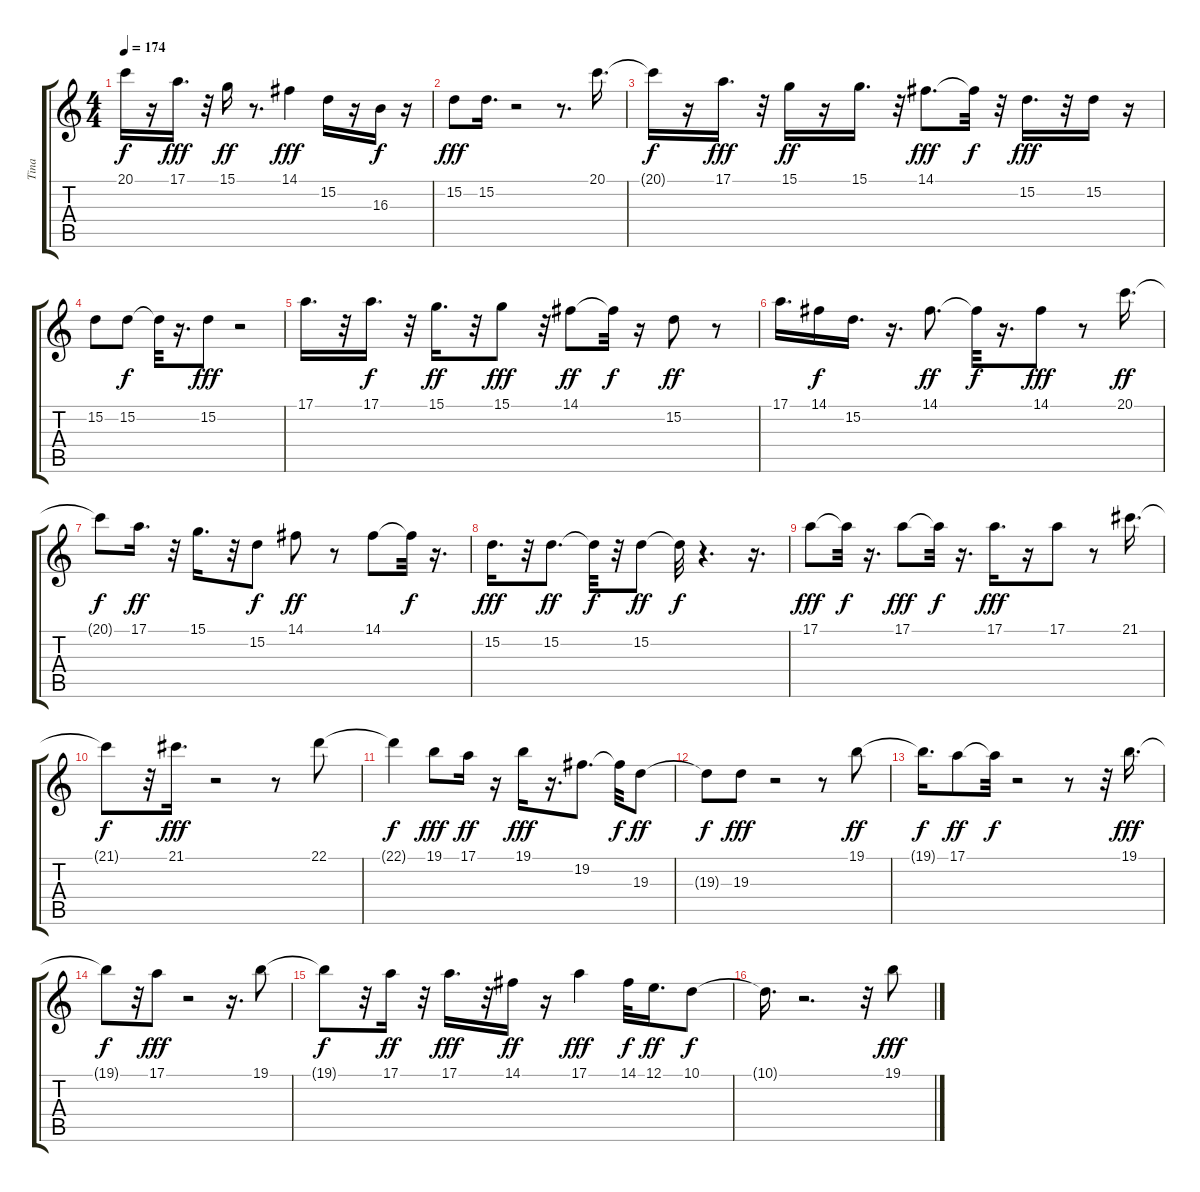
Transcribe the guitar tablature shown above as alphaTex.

\track ("Tina" "Tina") {instrument flute}
\staff {score tabs}
\tuning (E4 B3 G3 D3 A2 E2) {hide}
\ts (4 4)
\tempo 174
\clef g2
\ks c
20.1{t}.16{dy f} r.16 17.1.16{d dy fff} r.32 15.1.16{dy ff} r.8{d} 14.1.4{dy fff} 15.2.16 r.16 16.3.16{dy f} r.16 |
15.2.8{dy fff} 15.2.16{d} r.2 r.8{d} 20.1.16{d} |
20.1{t}.16{dy f} r.16 17.1.16{d dy fff} r.32 15.1.16{dy ff} r.16 15.1.16{d} r.32 14.1.8{d dy fff} 14.1{t}.32{dy f} r.32 15.2.16{d dy fff} r.32 15.2.16 r.16 |
15.2.8 15.2.8{dy f} 15.2{t}.32 r.16{d} 15.2.8{dy fff} r.2 |
17.1.16{d} r.32 17.1.16{d dy f} r.32 15.1.16{d dy ff} r.32 15.1.8{dy fff} r.32 14.1.8{dy ff} 14.1{t}.32{dy f} r.16 15.2.8{dy ff} r.8 |
17.1.16{d} 14.1.16{dy f} 15.2.16{d} r.16{d} 14.1.8{d dy ff} 14.1{t}.32{dy f} r.16{d} 14.1.8{dy fff} r.8 20.1.16{d dy ff} |
20.1{t}.8{dy f} 17.1.16{d dy ff} r.32 15.1.16{d} r.32 15.2.8{dy f} 14.1.8{dy ff} r.8 14.1.8 14.1{t}.32{dy f} r.16{d} |
15.2.16{d dy fff} r.32 15.2.8{d dy ff} 15.2{t}.32{dy f} r.32 15.2.8{dy ff} 15.2{t}.32{dy f} r.4{d} r.16{d} |
17.1.8{dy fff} 17.1{t}.32{dy f} r.16{d} 17.1.8{dy fff} 17.1{t}.32{dy f} r.16{d} 17.1.16{d dy fff} r.16 17.1.8 r.8 21.1.16{d} |
21.1{t}.8{dy f} r.32 21.1.16{d dy fff} r.2 r.8 22.1.8 |
22.1{t}.4{dy f} 19.1.8{dy fff} 17.1.16{dy ff} r.16 19.1.16{dy fff} r.16{d} 19.2.8{d} 19.2{t}.32{dy f} 19.3.8{dy ff} |
19.3{t}.8{dy f} 19.3.8{dy fff} r.2 r.8 19.1.8{dy ff} |
19.1{t}.16{d dy f} 17.1.8{dy ff} 17.1{t}.32{dy f} r.2 r.8 r.32 19.1.16{d dy fff} |
19.1{t}.8{dy f} r.32 17.1.8{dy fff} r.2 r.16{d} 19.1.8 |
19.1{t}.8{dy f} r.32 17.1.16{dy ff} r.32 17.1.16{d dy fff} r.32 14.1.16{dy ff} r.16 17.1.4{dy fff} 14.1.32{dy f} 12.1.16{d dy ff} 10.1.8{dy f} |
10.1{t}.16{d} r.2{d} r.32 19.1.8{dy fff}
